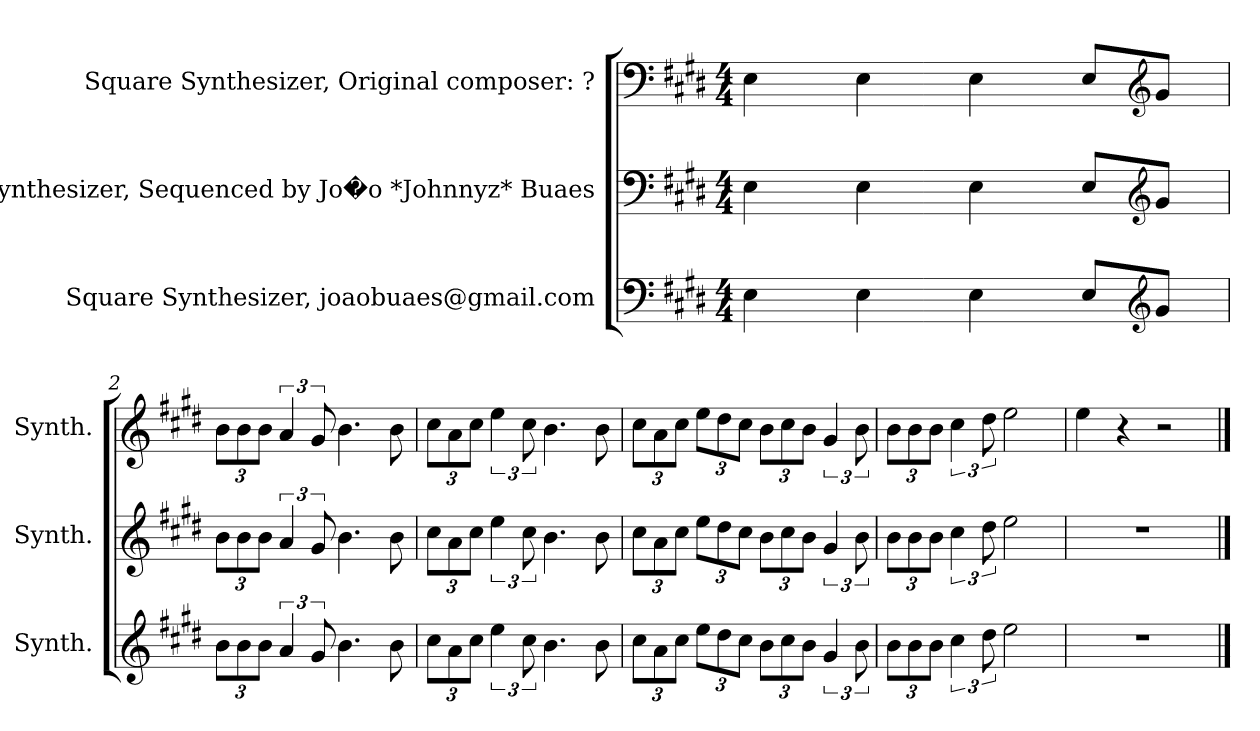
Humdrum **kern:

**kern	**kern	**kern
*part3	*part2	*part1
*staff3	*staff2	*staff1
*I"Square Synthesizer, joaobuaes@gmail.com	*I"Square Synthesizer, Sequenced by Jo�o *Johnnyz* Buaes	*I"Square Synthesizer, Original composer: ?
*I'Synth.	*I'Synth.	*I'Synth.
*clefF4	*clefF4	*clefF4
*k[f#c#g#d#]	*k[f#c#g#d#]	*k[f#c#g#d#]
*M4/4	*M4/4	*M4/4
*MM145	*MM145	*MM145
=1	=1	=1
4E\	4E\	4E\
4E\	4E\	4E\
4E\	4E\	4E\
8E/L	8E/L	8E/L
*clefG2	*clefG2	*clefG2
8g#/J	8g#/J	8g#/J
=2	=2	=2
*Xbrackettup	*Xbrackettup	*Xbrackettup
12b\L	12b\L	12b\L
12b\	12b\	12b\
12b\J	12b\J	12b\J
*brackettup	*brackettup	*brackettup
6a/	6a/	6a/
12g#/	12g#/	12g#/
4.b\	4.b\	4.b\
8b\	8b\	8b\
!!LO:LB:g=z
=3	=3	=3
*Xbrackettup	*Xbrackettup	*Xbrackettup
12cc#\L	12cc#\L	12cc#\L
12a\	12a\	12a\
12cc#\J	12cc#\J	12cc#\J
*brackettup	*brackettup	*brackettup
6ee\	6ee\	6ee\
12cc#\	12cc#\	12cc#\
4.b\	4.b\	4.b\
8b\	8b\	8b\
=4	=4	=4
*Xbrackettup	*Xbrackettup	*Xbrackettup
12cc#\L	12cc#\L	12cc#\L
12a\	12a\	12a\
12cc#\J	12cc#\J	12cc#\J
12ee\L	12ee\L	12ee\L
12dd#\	12dd#\	12dd#\
12cc#\J	12cc#\J	12cc#\J
12b\L	12b\L	12b\L
12cc#\	12cc#\	12cc#\
12b\J	12b\J	12b\J
*brackettup	*brackettup	*brackettup
6g#/	6g#/	6g#/
12b\	12b\	12b\
=5	=5	=5
*Xbrackettup	*Xbrackettup	*Xbrackettup
12b\L	12b\L	12b\L
12b\	12b\	12b\
12b\J	12b\J	12b\J
*brackettup	*brackettup	*brackettup
6cc#\	6cc#\	6cc#\
12dd#\	12dd#\	12dd#\
2ee\	2ee\	2ee\
=6	=6	=6
1r	1r	4ee\
.	.	4r
.	.	2r
==	==	==
*-	*-	*-
